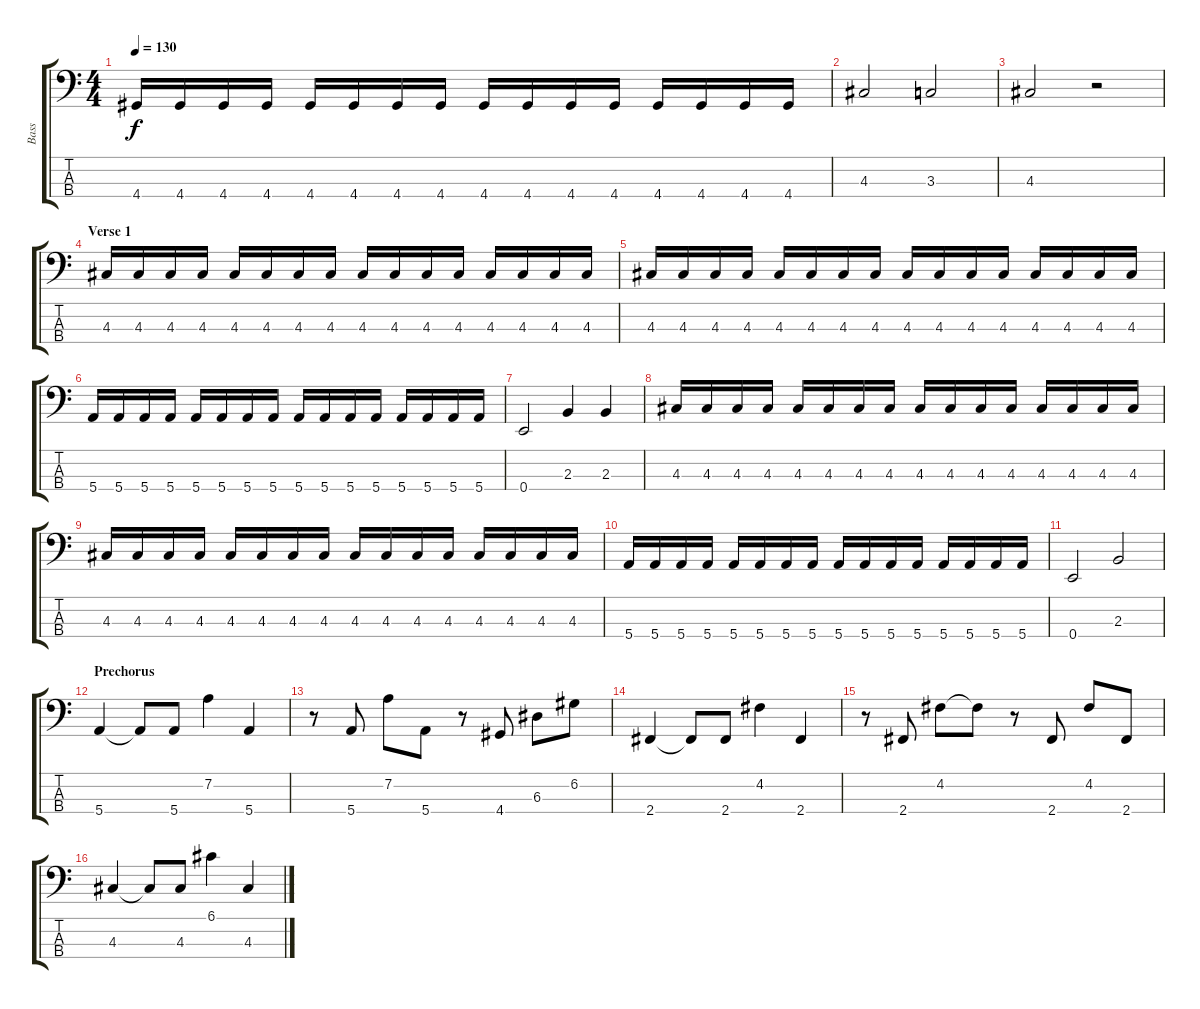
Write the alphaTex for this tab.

\track ("Bass" "Bass") {instrument electricbasspick}
\staff {score tabs}
\tuning (G2 D2 A1 E1) {hide}
\ts (4 4)
\tempo 130
\clef f4
\ks c
4.4.16{dy f} 4.4.16 4.4.16 4.4.16 4.4.16 4.4.16 4.4.16 4.4.16 4.4.16 4.4.16 4.4.16 4.4.16 4.4.16 4.4.16 4.4.16 4.4.16 |
4.3.2 3.3.2 |
4.3.2 r.2 |
\section ("" "Verse 1")
4.3.16 4.3.16 4.3.16 4.3.16 4.3.16 4.3.16 4.3.16 4.3.16 4.3.16 4.3.16 4.3.16 4.3.16 4.3.16 4.3.16 4.3.16 4.3.16 |
4.3.16 4.3.16 4.3.16 4.3.16 4.3.16 4.3.16 4.3.16 4.3.16 4.3.16 4.3.16 4.3.16 4.3.16 4.3.16 4.3.16 4.3.16 4.3.16 |
5.4.16 5.4.16 5.4.16 5.4.16 5.4.16 5.4.16 5.4.16 5.4.16 5.4.16 5.4.16 5.4.16 5.4.16 5.4.16 5.4.16 5.4.16 5.4.16 |
0.4.2 2.3.4 2.3.4 |
4.3.16 4.3.16 4.3.16 4.3.16 4.3.16 4.3.16 4.3.16 4.3.16 4.3.16 4.3.16 4.3.16 4.3.16 4.3.16 4.3.16 4.3.16 4.3.16 |
4.3.16 4.3.16 4.3.16 4.3.16 4.3.16 4.3.16 4.3.16 4.3.16 4.3.16 4.3.16 4.3.16 4.3.16 4.3.16 4.3.16 4.3.16 4.3.16 |
5.4.16 5.4.16 5.4.16 5.4.16 5.4.16 5.4.16 5.4.16 5.4.16 5.4.16 5.4.16 5.4.16 5.4.16 5.4.16 5.4.16 5.4.16 5.4.16 |
0.4.2 2.3.2 |
\section ("" "Prechorus")
5.4.4 5.4{t}.8 5.4.8 7.2.4 5.4.4 |
r.8 5.4.8 7.2.8 5.4.8 r.8 4.4.8 6.3.8 6.2.8 |
2.4.4 2.4{t}.8 2.4.8 4.2.4 2.4.4 |
r.8 2.4.8 4.2.8 4.2{t}.8 r.8 2.4.8 4.2.8 2.4.8 |
4.3.4 4.3{t}.8 4.3.8 6.1.4 4.3.4
